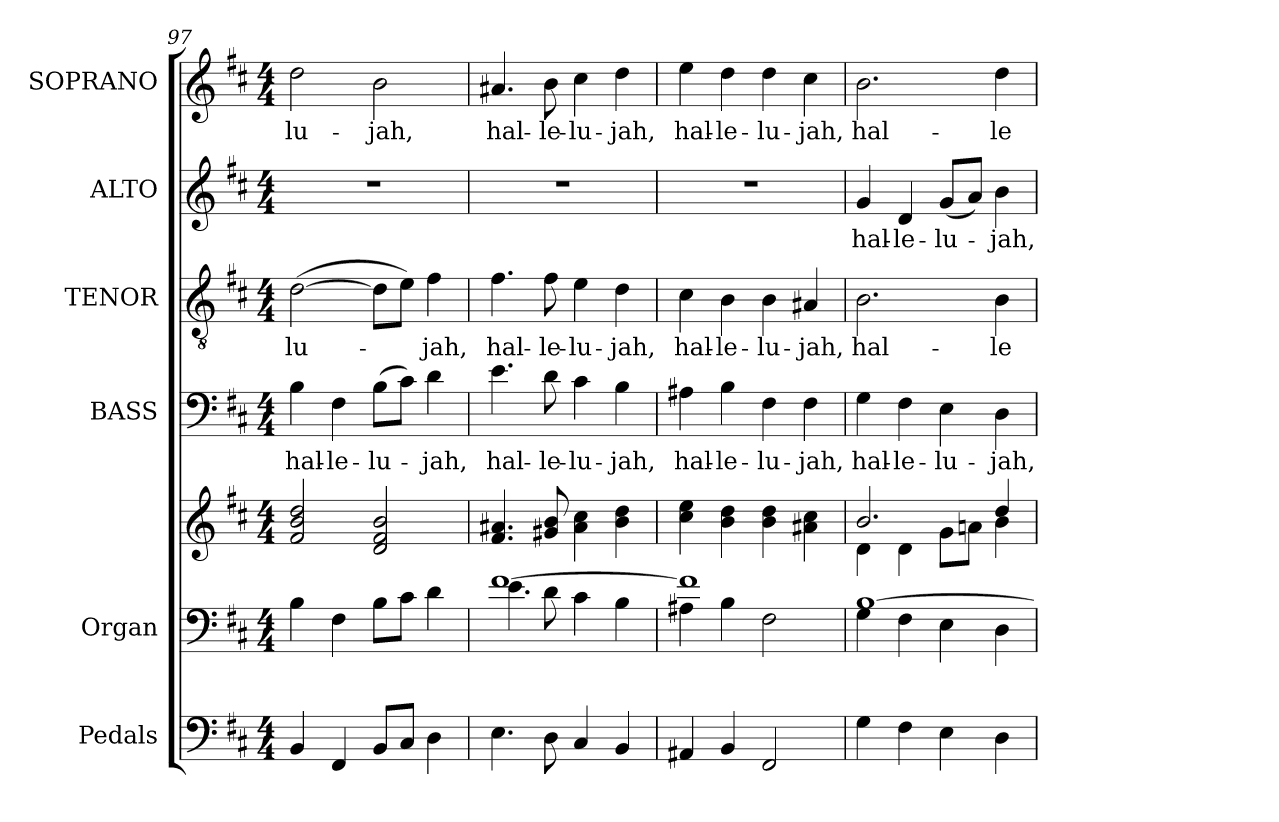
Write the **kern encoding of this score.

**kern	**kern	**kern	**kern	**text	**kern	**text	**kern	**text	**kern	**text
*part6	*part5	*part5	*part4	*part4	*part3	*part3	*part2	*part2	*part1	*part1
*staff7	*staff6	*staff5	*staff4	*staff4	*staff3	*staff3	*staff2	*staff2	*staff1	*staff1
*I"Pedals	*I"Organ	*	*I"BASS	*	*I"TENOR	*	*I"ALTO	*	*I"SOPRANO	*
*I'Ped.	*I'Org.	*	*I'B.	*	*I'T.	*	*I'A.	*	*I'S.	*
*clefF4	*clefF4	*clefG2	*clefF4	*	*clefGv2	*	*clefG2	*	*clefG2	*
*	*	*	*	*	*ITrd7c12	*	*	*	*	*
*k[f#c#]	*k[f#c#]	*k[f#c#]	*k[f#c#]	*	*k[f#c#]	*	*k[f#c#]	*	*k[f#c#]	*
*D:	*D:	*D:	*D:	*	*D:	*	*D:	*	*D:	*
*M4/4	*M4/4	*M4/4	*M4/4	*	*M4/4	*	*M4/4	*	*M4/4	*
=97	=97	=97	=97	=97	=97	=97	=97	=97	=97	=97
!	!	!	!	!LO:LY:b:color=#000000	!	!	!	!	!	!
!	!	!	!	!	!	!LO:LY:b:color=#000000	!	!	!	!
!	!	!	!	!	!	!	!	!	!	!LO:LY:b:color=#000000
4BBi/	4Bi\	2f#i/ 2bi 2ddi	4Bi\	hal-	([>2Di\	-lu-	1r	.	2ddi\	-lu-
!	!	!	!	!LO:LY:b:color=#000000	!	!	!	!	!	!
4FF#i/	4F#i\	.	4F#i\	-le-	.	.	.	.	.	.
!	!	!	!	!LO:LY:b:color=#000000	!	!	!	!	!	!
!	!	!	!	!	!	!	!	!	!	!LO:LY:b:color=#000000
8BBi/L	8Bi\L	2di/ 2f#i 2bi	(8Bi\L	-lu-	8Di\L]	.	.	.	2bi\	-jah,
8C#i/J	8c#i\J	.	8c#i\J)	.	8Ei\J)	.	.	.	.	.
!	!	!	!	!LO:LY:b:color=#000000	!	!	!	!	!	!
!	!	!	!	!	!	!LO:LY:b:color=#000000	!	!	!	!
4Di\	4di\	.	4di\	-jah,	4F#i\	-jah,	.	.	.	.
=98	=98	=98	=98	=98	=98	=98	=98	=98	=98	=98
*	*^	*	*	*	*	*	*	*	*	*
!	!	!	!	!	!LO:LY:b:color=#000000	!	!	!	!	!	!
!	!	!	!	!	!	!	!LO:LY:b:color=#000000	!	!	!	!
!	!	!	!	!	!	!	!	!	!	!	!LO:LY:b:color=#000000
4.Ei\	[>1f#i	4.ei\	4.f#i/ 4.a#Xi	4.ei\	hal-	4.F#i\	hal-	1r	.	4.a#Xi/	hal-
!	!	!	!	!	!LO:LY:b:color=#000000	!	!	!	!	!	!
!	!	!	!	!	!	!	!LO:LY:b:color=#000000	!	!	!	!
!	!	!	!	!	!	!	!	!	!	!	!LO:LY:b:color=#000000
8Di\	.	8di\	8g#Xi/ 8bi	8di\	-le-	8F#i\	-le-	.	.	8bi\	-le-
!	!	!	!	!	!LO:LY:b:color=#000000	!	!	!	!	!	!
!	!	!	!	!	!	!	!LO:LY:b:color=#000000	!	!	!	!
!	!	!	!	!	!	!	!	!	!	!	!LO:LY:b:color=#000000
4C#i/	.	4c#i\	4a#i\ 4cc#i	4c#i\	-lu-	4Ei\	-lu-	.	.	4cc#i\	-lu-
!	!	!	!	!	!LO:LY:b:color=#000000	!	!	!	!	!	!
!	!	!	!	!	!	!	!LO:LY:b:color=#000000	!	!	!	!
!	!	!	!	!	!	!	!	!	!	!	!LO:LY:b:color=#000000
4BBi/	.	4Bi\	4bi\ 4ddi	4Bi\	-jah,	4Di\	-jah,	.	.	4ddi\	-jah,
=99	=99	=99	=99	=99	=99	=99	=99	=99	=99	=99	=99
!	!	!	!	!	!LO:LY:b:color=#000000	!	!	!	!	!	!
!	!	!	!	!	!	!	!LO:LY:b:color=#000000	!	!	!	!
!	!	!	!	!	!	!	!	!	!	!	!LO:LY:b:color=#000000
4AA#Xi/	1f#i]	4A#Xi\	4cc#i\ 4eei	4A#Xi\	hal-	4C#i\	hal-	1r	.	4eei\	hal-
!	!	!	!	!	!LO:LY:b:color=#000000	!	!	!	!	!	!
!	!	!	!	!	!	!	!LO:LY:b:color=#000000	!	!	!	!
!	!	!	!	!	!	!	!	!	!	!	!LO:LY:b:color=#000000
4BBi/	.	4Bi\	4bi\ 4ddi	4Bi\	-le-	4BBi\	-le-	.	.	4ddi\	-le-
!	!	!	!	!	!LO:LY:b:color=#000000	!	!	!	!	!	!
!	!	!	!	!	!	!	!LO:LY:b:color=#000000	!	!	!	!
!	!	!	!	!	!	!	!	!	!	!	!LO:LY:b:color=#000000
2FF#i/	.	2F#i\	4bi\ 4ddi	4F#i\	-lu-	4BBi\	-lu-	.	.	4ddi\	-lu-
!	!	!	!	!	!LO:LY:b:color=#000000	!	!	!	!	!	!
!	!	!	!	!	!	!	!LO:LY:b:color=#000000	!	!	!	!
!	!	!	!	!	!	!	!	!	!	!	!LO:LY:b:color=#000000
.	.	.	4a#Xi\ 4cc#i	4F#i\	-jah,	4AA#Xi/	-jah,	.	.	4cc#i\	-jah,
=100	=100	=100	=100	=100	=100	=100	=100	=100	=100	=100	=100
*	*	*	*^	*	*	*	*	*	*	*	*
!	!	!	!	!	!	!LO:LY:b:color=#000000	!	!	!	!	!	!
!	!	!	!	!	!	!	!	!LO:LY:b:color=#000000	!	!	!	!
!	!	!	!	!	!	!	!	!	!	!LO:LY:b:color=#000000	!	!
!	!	!	!	!	!	!	!	!	!	!	!	!LO:LY:b:color=#000000
4Gi\	[>1Bi	4Gi\	2.bi/	4di\	4Gi\	hal-	2.BBi\	hal-	4gi/	hal-	2.bi\	hal-
!	!	!	!	!	!	!LO:LY:b:color=#000000	!	!	!	!	!	!
!	!	!	!	!	!	!	!	!	!	!LO:LY:b:color=#000000	!	!
4F#i\	.	4F#i\	.	4di\	4F#i\	-le-	.	.	4di/	-le-	.	.
!	!	!	!	!	!	!LO:LY:b:color=#000000	!	!	!	!	!	!
!	!	!	!	!	!	!	!	!	!	!LO:LY:b:color=#000000	!	!
4Ei\	.	4Ei\	.	8gi\L	4Ei\	-lu-	.	.	(8gi/L	-lu-	.	.
.	.	.	.	8ani\J	.	.	.	.	8ai/J)	.	.	.
!	!	!	!	!	!	!LO:LY:b:color=#000000	!	!	!	!	!	!
!	!	!	!	!	!	!	!	!LO:LY:b:color=#000000	!	!	!	!
!	!	!	!	!	!	!	!	!	!	!LO:LY:b:color=#000000	!	!
!	!	!	!	!	!	!	!	!	!	!	!	!LO:LY:b:color=#000000
4Di\	.	4Di\	4ddi/	4bi\	4Di\	-jah,	4BBi\	-le-	4bi\	-jah,	4ddi\	-le-
*	*v	*v	*	*	*	*	*	*	*	*	*	*
*	*	*v	*v	*	*	*	*	*	*	*	*
=	=	=	=	=	=	=	=	=	=	=
*-	*-	*-	*-	*-	*-	*-	*-	*-	*-	*-
